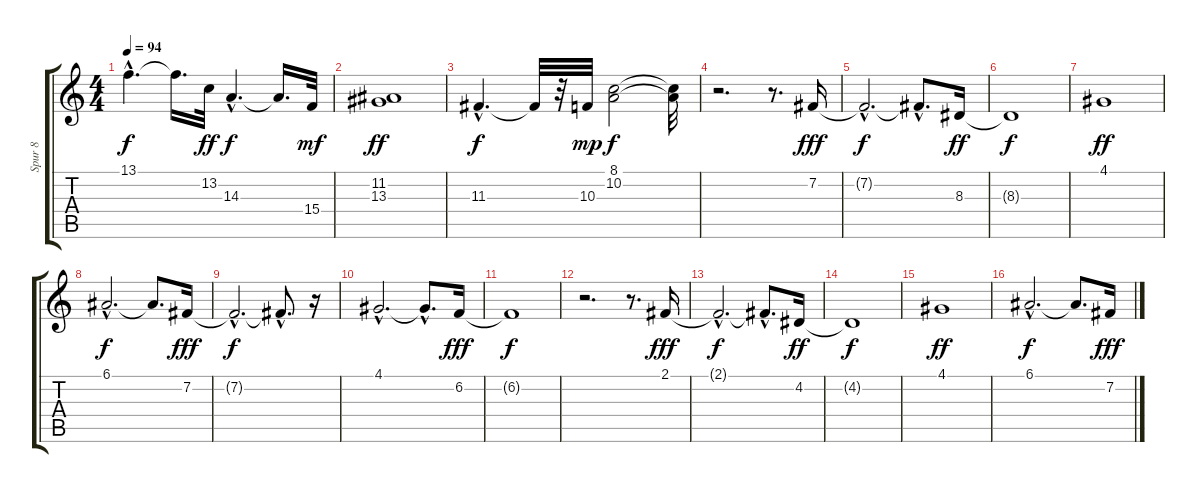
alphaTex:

\track ("Spur 8" "Spur 8") {instrument acousticgrandpiano}
\staff {score tabs}
\tuning (E4 B3 G3 D3 A2 E2) {hide}
\ts (4 4)
\tempo 94
\clef g2
\ks c
13.1{hac}.4{d dy f balance 12} 13.1{t}.16{d} 13.2.32{dy ff balance 7} 14.3{hac}.4{d dy f} 14.3{t}.16{d} 15.4.32{dy mf} |
(11.2 13.3).1{dy ff} |
11.3{hac}.4{d dy f balance 5} 11.3{t}.32 r.32 10.3.32{dy mp balance 8} (8.1 10.2).2{dy f} (8.1{t} 10.2{t}).32 |
r.2{d} r.8{d} 7.2.16{dy fff balance 8 instrument pad8sweep} |
7.2{hac t}.2{d dy f} 7.2{hac t}.8{d} 8.3.16{dy ff} |
8.3{t}.1{dy f} |
4.1.1{dy ff} |
6.1{hac}.2{d dy f} 6.1{t}.8{d} 7.2.16{dy fff} |
7.2{hac t}.2{d dy f} 7.2{hac t}.8{d} r.16 |
4.1{hac}.2{d} 4.1{hac t}.8{d} 6.2.16{dy fff} |
6.2{t}.1{dy f} |
r.2{d} r.8{d} 2.1.16{dy fff} |
2.1{hac t}.2{d dy f} 2.1{hac t}.8{d} 4.2.16{dy ff} |
4.2{t}.1{dy f} |
4.1.1{dy ff} |
6.1{hac}.2{d dy f} 6.1{t}.8{d} 7.2.16{dy fff}
